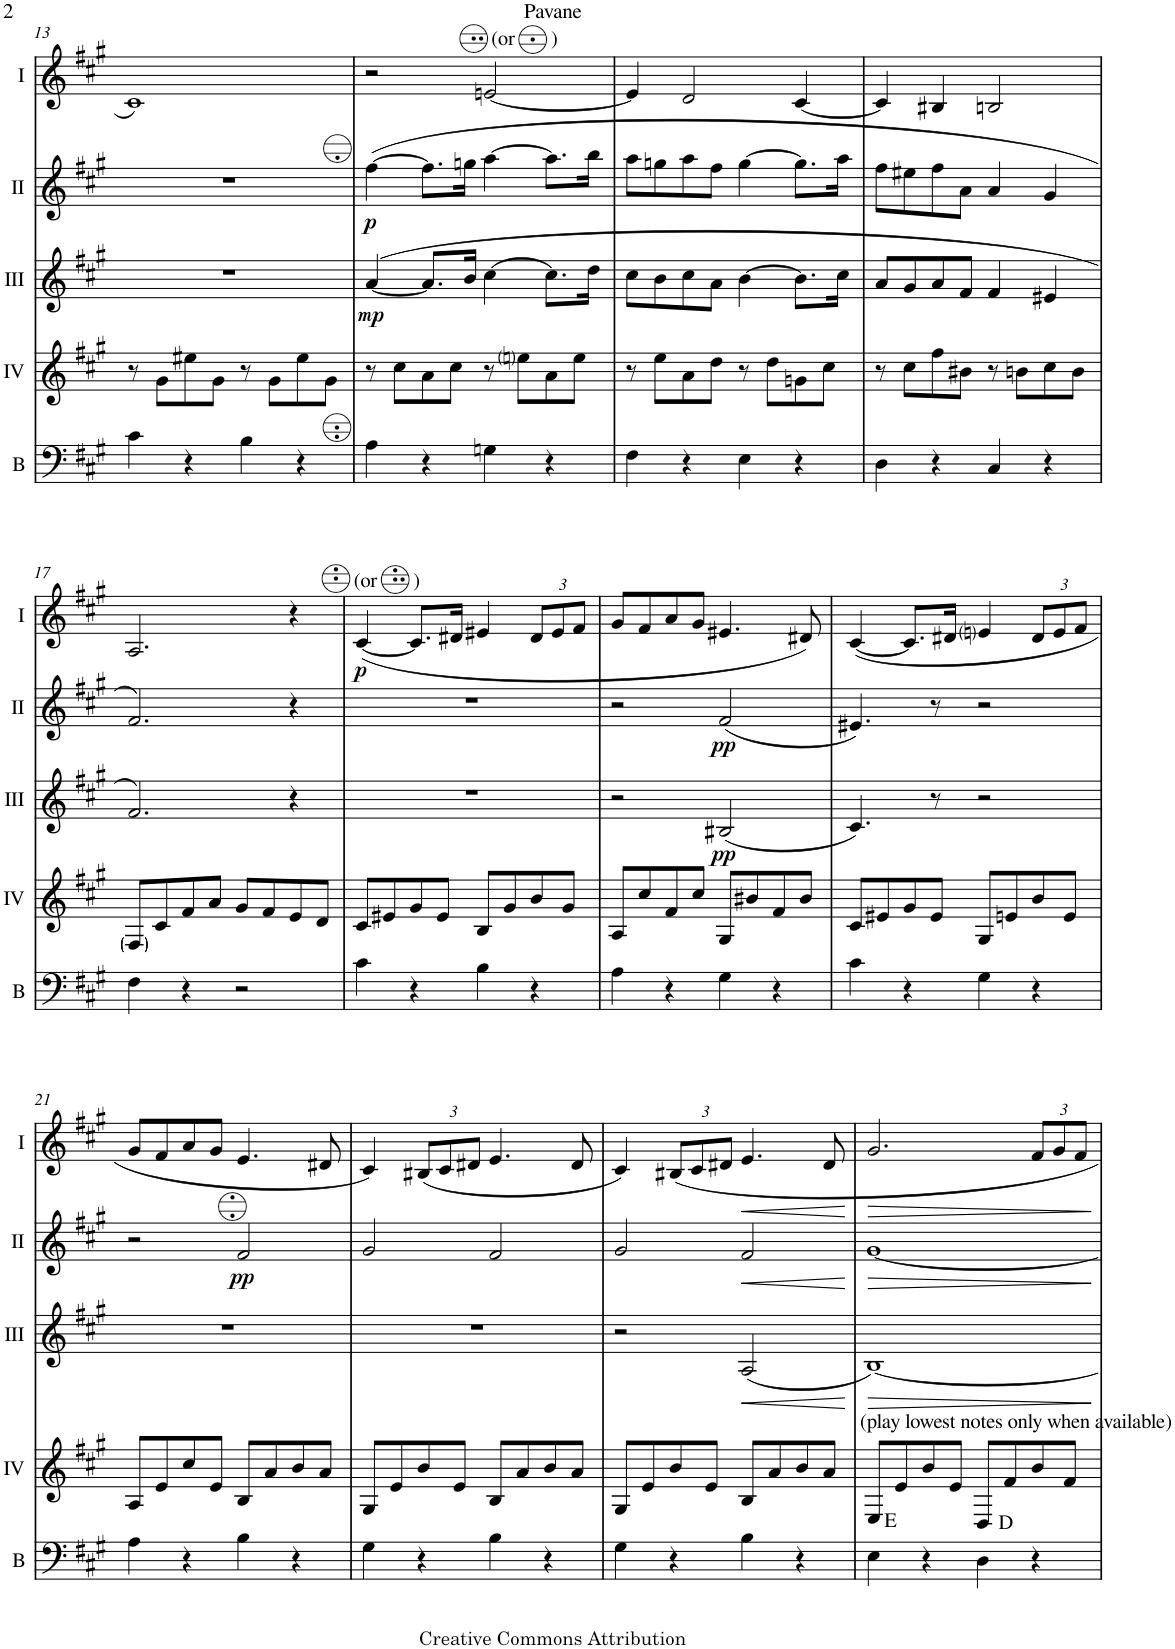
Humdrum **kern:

**kern	**kern	**kern	**dynam	**kern	**dynam	**kern	**dynam
*part5	*part4	*part3	*part3	*part2	*part2	*part1	*part1
*staff5	*staff4	*staff3	*staff3	*staff2	*staff2	*staff1	*staff1
*I"Bass	*I"Acc. 4	*I"Acc. 3	*	*I"Acc. 2	*	*I"Acc. 1	*
*I'B	*	*	*	*	*	*	*
!!LO:PB:g=z
*clefF4	*clefG2	*clefG2	*	*clefG2	*	*clefG2	*
*Trd7c12	*Trd7c12	*	*	*	*	*	*
*k[f#c#g#]	*k[f#c#g#]	*k[f#c#g#]	*	*k[f#c#g#]	*	*k[f#c#g#]	*
*M4/4	*M4/4	*M4/4	*	*M4/4	*	*M4/4	*
*met(c)	*met(c)	*met(c)	*	*met(c)	*	*met(c)	*
=13	=13	=13	=13	=13	=13	=13	=13
4c#\	8r	1r	.	1r	.	1c#	.
.	8g#\L	.	.	.	.	.	.
4r	8ee#X\	.	.	.	.	.	.
.	8g#\J	.	.	.	.	.	.
4B\	8r	.	.	.	.	.	.
.	8g#\L	.	.	.	.	.	.
4r	8ee#\	.	.	.	.	.	.
.	8g#\J	.	.	.	.	.	.
=14	=14	=14	=14	=14	=14	=14	=14
!	!	!	!LO:DY:b	!	!LO:DY:b	!	!
4A\	8r	([4a/	mp	([4f#\	p	2r	.
.	8cc#\L	.	.	.	.	.	.
4r	8a\	8.a/L]	.	8.f#\L]	.	.	.
.	8cc#\J	.	.	.	.	.	.
.	.	16b/Jk	.	16gn\Jk	.	.	.
!	!	!	!	!	!	!LO:TX:a:t=(or       )	!
4Gn\	8r	[4cc#\	.	[4a\	.	[2en/	.
.	8eeni\L	.	.	.	.	.	.
4r	8a\	8.cc#\L]	.	8.a\L]	.	.	.
.	8ee\J	.	.	.	.	.	.
.	.	16dd\Jk	.	16b\Jk	.	.	.
=15	=15	=15	=15	=15	=15	=15	=15
4F#\	8r	8cc#\L	.	8a\L	.	4e/]	.
.	8ee\L	8b\	.	8gn\	.	.	.
4r	8a\	8cc#\	.	8a\	.	2d/	.
.	8dd\J	8a\J	.	8f#\J	.	.	.
4E\	8r	[4b\	.	[4g\	.	.	.
.	8dd\L	.	.	.	.	.	.
4r	8gn\	8.b\L]	.	8.g\L]	.	[4c#/	.
.	8cc#\J	.	.	.	.	.	.
.	.	16cc#\Jk	.	16a\Jk	.	.	.
=16	=16	=16	=16	=16	=16	=16	=16
4D\	8r	8a/L	.	8f#\L	.	4c#/]	.
.	8cc#\L	8g#/	.	8e#X\	.	.	.
4r	8ff#\	8a/	.	8f#\	.	4B#X/	.
.	8b#X\J	8f#/J	.	8A\J	.	.	.
4C#/	8r	4f#/	.	4A/	.	2Bn/	.
.	8bn\L	.	.	.	.	.	.
4r	8cc#\	4e#X/	.	4G#/	.	.	.
.	8b\J	.	.	.	.	.	.
!!LO:LB:g=z
=17	=17	=17	=17	=17	=17	=17	=17
4F#\	8F#/L	2.f#/)	.	2.F#/)	.	2.A/	.
.	8c#/	.	.	.	.	.	.
4r	8f#/	.	.	.	.	.	.
.	8a/J	.	.	.	.	.	.
2r	8g#/L	.	.	.	.	.	.
.	8f#/	.	.	.	.	.	.
.	8e/	4r	.	4r	.	4r	.
.	8d/J	.	.	.	.	.	.
=18	=18	=18	=18	=18	=18	=18	=18
!	!	!	!	!	!	!LO:TX:a:t=(or       )	!
!	!	!	!	!	!	!	!LO:DY:b
4c#\	8c#/L	1r	.	1r	.	(<[4c#/	p
.	8e#X/	.	.	.	.	.	.
4r	8g#/	.	.	.	.	8.c#/L]	.
.	8e#/J	.	.	.	.	.	.
.	.	.	.	.	.	16d#X/Jk	.
4B\	8B/L	.	.	.	.	4e#X/	.
.	8g#/	.	.	.	.	.	.
*	*	*	*	*	*	*Xbrackettup	*
4r	8b/	.	.	.	.	12d#/L	.
.	.	.	.	.	.	12e#/	.
.	8g#/J	.	.	.	.	.	.
.	.	.	.	.	.	12f#/J	.
=19	=19	=19	=19	=19	=19	=19	=19
4A\	8A/L	2r	.	2r	.	8g#/L	.
.	8cc#/	.	.	.	.	8f#/	.
4r	8f#/	.	.	.	.	8a/	.
.	8cc#/J	.	.	.	.	8g#/J	.
!	!	!	!LO:DY:b	!	!LO:DY:b	!	!
4G#\	8G#/L	(2B#X/	pp	(2F#/	pp	4.e#X/	.
.	8b#X/	.	.	.	.	.	.
4r	8f#/	.	.	.	.	.	.
.	8b#/J	.	.	.	.	8d#X/)	.
=20	=20	=20	=20	=20	=20	=20	=20
4c#\	8c#/L	4.c#/)	.	4.E#X/)	.	(<[4c#/	.
.	8e#X/	.	.	.	.	.	.
4r	8g#/	.	.	.	.	8.c#/L]	.
.	8e#/J	8r	.	8r	.	.	.
.	.	.	.	.	.	16d#X/Jk	.
4G#\	8G#/L	2r	.	2r	.	4eni/	.
.	8en/	.	.	.	.	.	.
4r	8b/	.	.	.	.	12d#/L	.
.	.	.	.	.	.	12e/	.
.	8e/J	.	.	.	.	.	.
.	.	.	.	.	.	12f#/J	.
!!LO:LB:g=z
=21	=21	=21	=21	=21	=21	=21	=21
4A\	8A/L	1r	.	2r	.	8g#/L	.
.	8e/	.	.	.	.	8f#/	.
4r	8cc#/	.	.	.	.	8a/	.
.	8e/J	.	.	.	.	8g#/J	.
!	!	!	!	!	!LO:DY:b	!	!
4B\	8B/L	.	.	2F#/	pp	4.e/	.
.	8a/	.	.	.	.	.	.
4r	8b/	.	.	.	.	.	.
.	8a/J	.	.	.	.	8d#X/	.
=22	=22	=22	=22	=22	=22	=22	=22
4G#\	8G#/L	1r	.	2G#/	.	4c#/)	.
.	8e/	.	.	.	.	.	.
4r	8b/	.	.	.	.	(12B#X/L	.
.	.	.	.	.	.	12c#/	.
.	8e/J	.	.	.	.	.	.
.	.	.	.	.	.	12d#X/J	.
4B\	8B/L	.	.	2F#/	.	4.e/	.
.	8a/	.	.	.	.	.	.
4r	8b/	.	.	.	.	.	.
.	8a/J	.	.	.	.	8d#/	.
=23	=23	=23	=23	=23	=23	=23	=23
4G#\	8G#/L	2r	.	2G#/	.	4c#/)	.
.	8e/	.	.	.	.	.	.
4r	8b/	.	.	.	.	12B#X/L	.
.	.	.	.	.	.	12c#/	.
.	8e/J	.	.	.	.	.	.
.	.	.	.	.	.	12d#X/J	.
!	!	!	!LO:HP:b	!	!LO:HP:b	!	!LO:HP:b
4B\	8B/L	(2A/	<	2F#/	<	4.e/	<
.	8a/	.	.	.	.	.	.
4r	8b/	.	.	.	.	.	.
.	8a/J	.	.	.	.	8d#/	.
.	.	.	[	.	[	.	[
=24	=24	=24	=24	=24	=24	=24	=24
!	!LO:TX:a:t=(play lowest notes only when available)	!	!	!	!	!	!
!	!LO:TX:b:t=E	!	!	!	!	!	!
!	!	!	!LO:HP:b	!	!LO:HP:b	!	!LO:HP:b
4E\	8E/L	[1B)	>	[1G#	>	2.g#/	>
.	8e/	.	.	.	.	.	.
4r	8b/	.	.	.	.	.	.
.	8e/J	.	.	.	.	.	.
!	!LO:TX:b:t=D	!	!	!	!	!	!
4D\	8D/L	.	.	.	.	.	.
.	8f#/	.	.	.	.	.	.
4r	8b/	.	.	.	.	12f#/L	.
.	.	.	.	.	.	12g#/	.
.	8f#/J	.	.	.	.	.	.
.	.	.	.	.	.	12f#/J	.
.	.	.	]	.	]	.	]
=	=	=	=	=	=	=	=
*-	*-	*-	*-	*-	*-	*-	*-
